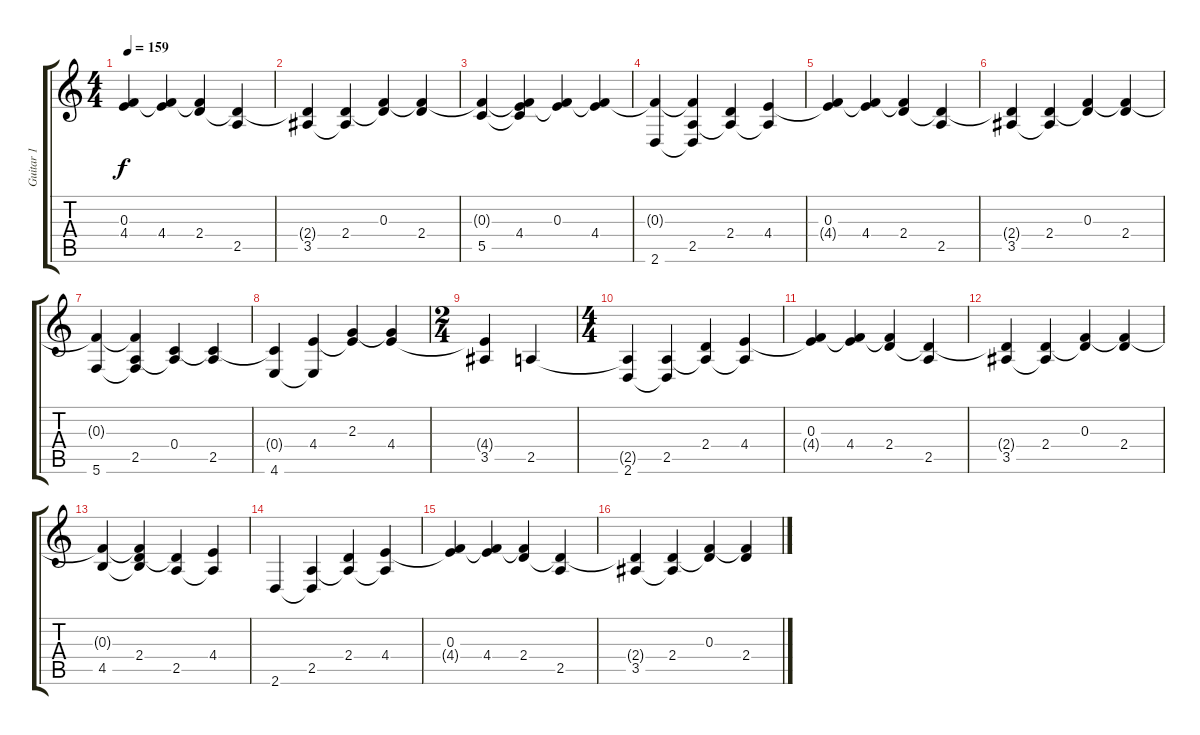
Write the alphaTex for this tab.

\track ("Guitar 1" "Guitar 1") {instrument acousticguitarsteel}
\staff {score tabs}
\tuning (D4 A3 F3 C3 G2 C2) {hide}
\ts (4 4)
\tempo 159
\clef g2
\ks c
(0.3 4.4{t}).4{dy f} (0.3{t} 4.4).4 (0.3{t} 2.4).4 (2.4{t} 2.5).4 |
(2.4{t} 3.5).4 (2.4 3.5{t}).4 (0.3 2.4{t}).4 (0.3{t} 2.4).4 |
(0.3{t} 5.5).4 (0.3{t} 4.4 5.5{t}).4 (0.3 4.4{t}).4 (0.3{t} 4.4).4 |
(0.3{t} 2.6).4 (0.3{t} 2.5 2.6{t}).4 (2.4 2.5{t}).4 (4.4 2.5{t}).4 |
(0.3 4.4{t}).4 (0.3{t} 4.4).4 (0.3{t} 2.4).4 (2.4{t} 2.5).4 |
(2.4{t} 3.5).4 (2.4 3.5{t}).4 (0.3 2.4{t}).4 (0.3{t} 2.4).4 |
(0.3{t} 5.6).4 (0.3{t} 2.5 5.6{t}).4 (0.4 2.5{t}).4 (0.4{t} 2.5).4 |
(0.4{t} 4.6).4 (4.4 4.6{t}).4 (2.3 4.4{t}).4 (2.3{t} 4.4).4 |
\ts (2 4)
(4.4{t} 3.5).4 2.5.4 |
\ts (4 4)
(2.5{t} 2.6).4 (2.5 2.6{t}).4 (2.4 2.5{t}).4 (4.4 2.5{t}).4 |
(0.3 4.4{t}).4 (0.3{t} 4.4).4 (0.3{t} 2.4).4 (2.4{t} 2.5).4 |
(2.4{t} 3.5).4 (2.4 3.5{t}).4 (0.3 2.4{t}).4 (0.3{t} 2.4).4 |
(0.3{t} 4.5).4 (0.3{t} 2.4 4.5{t}).4 (2.4{t} 2.5).4 (4.4 2.5{t}).4 |
2.6.4 (2.5 2.6{t}).4 (2.4 2.5{t}).4 (4.4 2.5{t}).4 |
(0.3 4.4{t}).4 (0.3{t} 4.4).4 (0.3{t} 2.4).4 (2.4{t} 2.5).4 |
(2.4{t} 3.5).4 (2.4 3.5{t}).4 (0.3 2.4{t}).4 (0.3{t} 2.4).4
